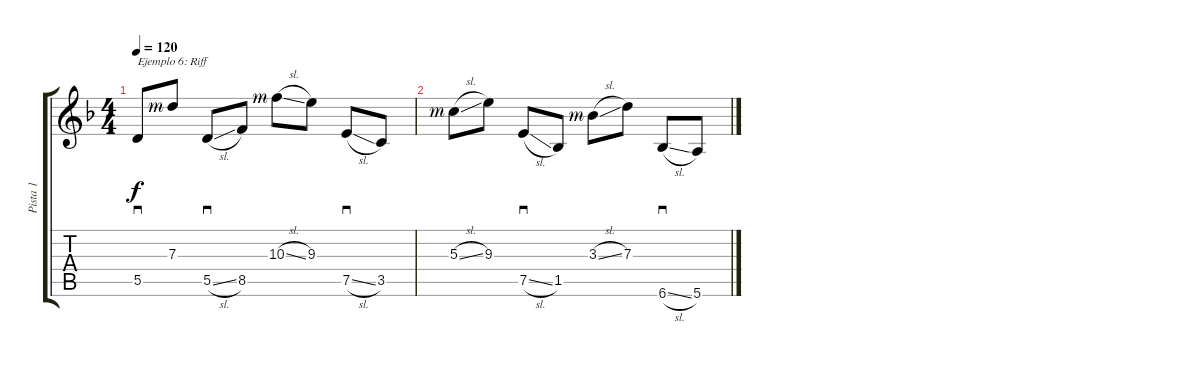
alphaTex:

\track ("Pista 1" "Pista 1") {instrument acousticguitarsteel}
\staff {score tabs}
\tuning (E4 B3 G3 D3 A2 E2) {hide}
\ts (4 4)
\tempo 120
\clef g2
\ks f
5.5.8{sd txt "Ejemplo 6: Riff" dy f instrument acousticguitarsteel} 7.3{rf 3}.8 5.5{sl}.8{sd} 8.5.8 10.3{sl rf 3}.8 9.3.8 7.5{sl}.8{sd} 3.5.8 |
5.3{sl rf 3}.8 9.3.8 7.5{sl}.8{sd} 1.5.8 3.3{sl rf 3}.8 7.3.8 6.6{sl}.8{sd} 5.6.8
